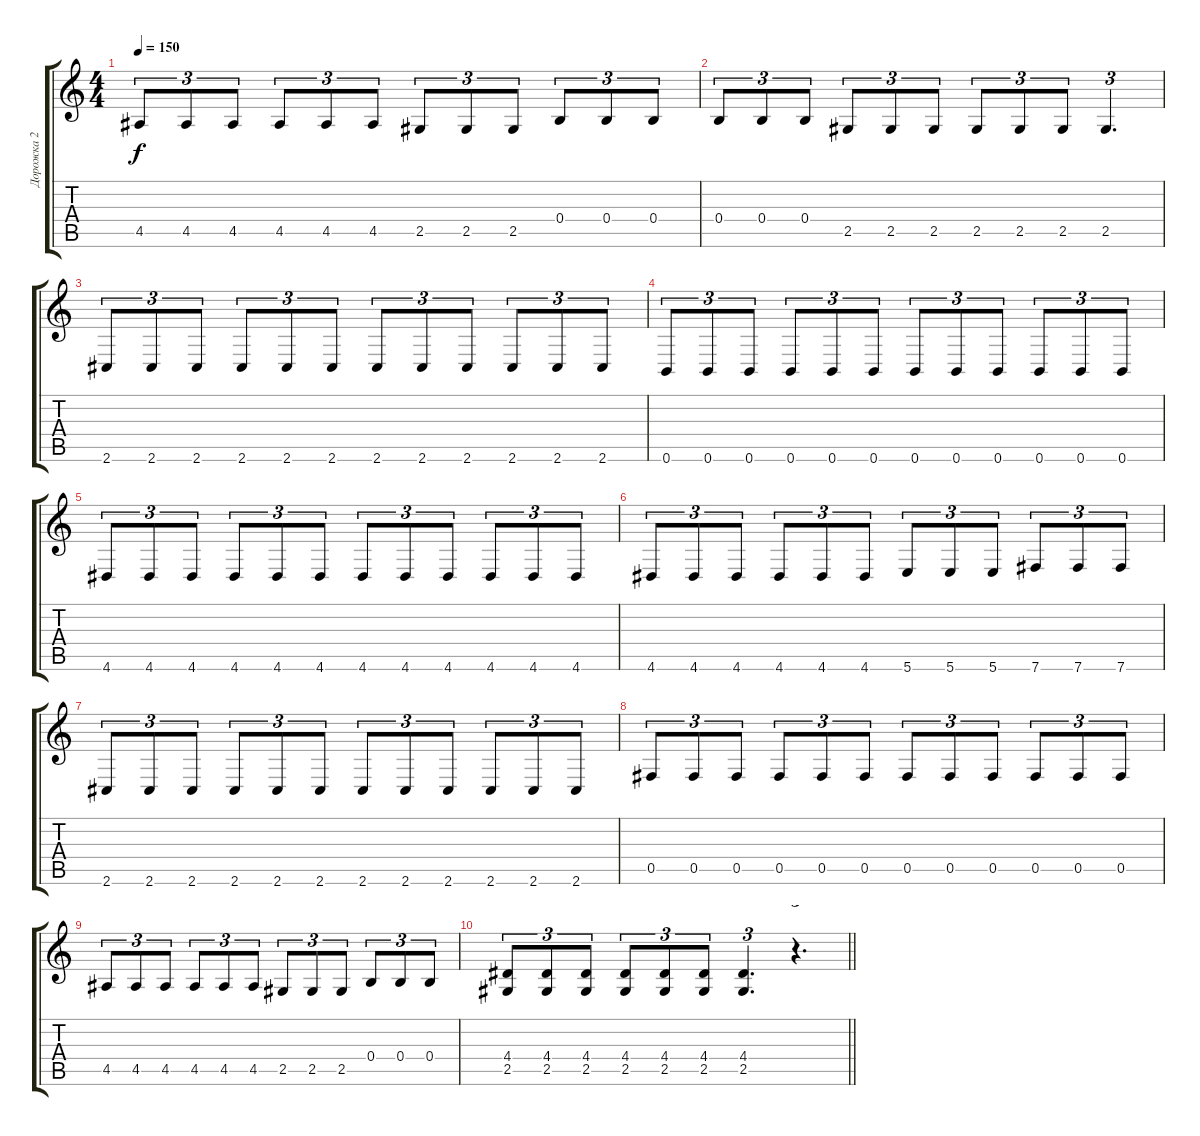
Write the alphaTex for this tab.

\track ("Дорожка 2" "Дорожка 2") {instrument distortionguitar}
\staff {score tabs}
\tuning (Db4 Ab3 E3 B2 Gb2 B1) {hide}
\ts (4 4)
\tempo 150
\clef g2
\ks c
4.5.8{tu (3 2) dy f} 4.5.8{tu (3 2)} 4.5.8{tu (3 2)} 4.5.8{tu (3 2)} 4.5.8{tu (3 2)} 4.5.8{tu (3 2)} 2.5.8{tu (3 2)} 2.5.8{tu (3 2)} 2.5.8{tu (3 2)} 0.4.8{tu (3 2)} 0.4.8{tu (3 2)} 0.4.8{tu (3 2)} |
0.4.8{tu (3 2)} 0.4.8{tu (3 2)} 0.4.8{tu (3 2)} 2.5.8{tu (3 2)} 2.5.8{tu (3 2)} 2.5.8{tu (3 2)} 2.5.8{tu (3 2)} 2.5.8{tu (3 2)} 2.5.8{tu (3 2)} 2.5.4{d tu (3 2)} |
2.6.8{tu (3 2)} 2.6.8{tu (3 2)} 2.6.8{tu (3 2)} 2.6.8{tu (3 2)} 2.6.8{tu (3 2)} 2.6.8{tu (3 2)} 2.6.8{tu (3 2)} 2.6.8{tu (3 2)} 2.6.8{tu (3 2)} 2.6.8{tu (3 2)} 2.6.8{tu (3 2)} 2.6.8{tu (3 2)} |
0.6.8{tu (3 2)} 0.6.8{tu (3 2)} 0.6.8{tu (3 2)} 0.6.8{tu (3 2)} 0.6.8{tu (3 2)} 0.6.8{tu (3 2)} 0.6.8{tu (3 2)} 0.6.8{tu (3 2)} 0.6.8{tu (3 2)} 0.6.8{tu (3 2)} 0.6.8{tu (3 2)} 0.6.8{tu (3 2)} |
4.6.8{tu (3 2)} 4.6.8{tu (3 2)} 4.6.8{tu (3 2)} 4.6.8{tu (3 2)} 4.6.8{tu (3 2)} 4.6.8{tu (3 2)} 4.6.8{tu (3 2)} 4.6.8{tu (3 2)} 4.6.8{tu (3 2)} 4.6.8{tu (3 2)} 4.6.8{tu (3 2)} 4.6.8{tu (3 2)} |
4.6.8{tu (3 2)} 4.6.8{tu (3 2)} 4.6.8{tu (3 2)} 4.6.8{tu (3 2)} 4.6.8{tu (3 2)} 4.6.8{tu (3 2)} 5.6.8{tu (3 2)} 5.6.8{tu (3 2)} 5.6.8{tu (3 2)} 7.6.8{tu (3 2)} 7.6.8{tu (3 2)} 7.6.8{tu (3 2)} |
2.6.8{tu (3 2)} 2.6.8{tu (3 2)} 2.6.8{tu (3 2)} 2.6.8{tu (3 2)} 2.6.8{tu (3 2)} 2.6.8{tu (3 2)} 2.6.8{tu (3 2)} 2.6.8{tu (3 2)} 2.6.8{tu (3 2)} 2.6.8{tu (3 2)} 2.6.8{tu (3 2)} 2.6.8{tu (3 2)} |
0.5.8{tu (3 2)} 0.5.8{tu (3 2)} 0.5.8{tu (3 2)} 0.5.8{tu (3 2)} 0.5.8{tu (3 2)} 0.5.8{tu (3 2)} 0.5.8{tu (3 2)} 0.5.8{tu (3 2)} 0.5.8{tu (3 2)} 0.5.8{tu (3 2)} 0.5.8{tu (3 2)} 0.5.8{tu (3 2)} |
4.5.8{tu (3 2)} 4.5.8{tu (3 2)} 4.5.8{tu (3 2)} 4.5.8{tu (3 2)} 4.5.8{tu (3 2)} 4.5.8{tu (3 2)} 2.5.8{tu (3 2)} 2.5.8{tu (3 2)} 2.5.8{tu (3 2)} 0.4.8{tu (3 2)} 0.4.8{tu (3 2)} 0.4.8{tu (3 2)} |
\barLineRight lightlight
(4.4 2.5).8{tu (3 2)} (4.4 2.5).8{tu (3 2)} (4.4 2.5).8{tu (3 2)} (4.4 2.5).8{tu (3 2)} (4.4 2.5).8{tu (3 2)} (4.4 2.5).8{tu (3 2)} (4.4 2.5).4{d tu (3 2)} r.4{d tu (3 2)}
